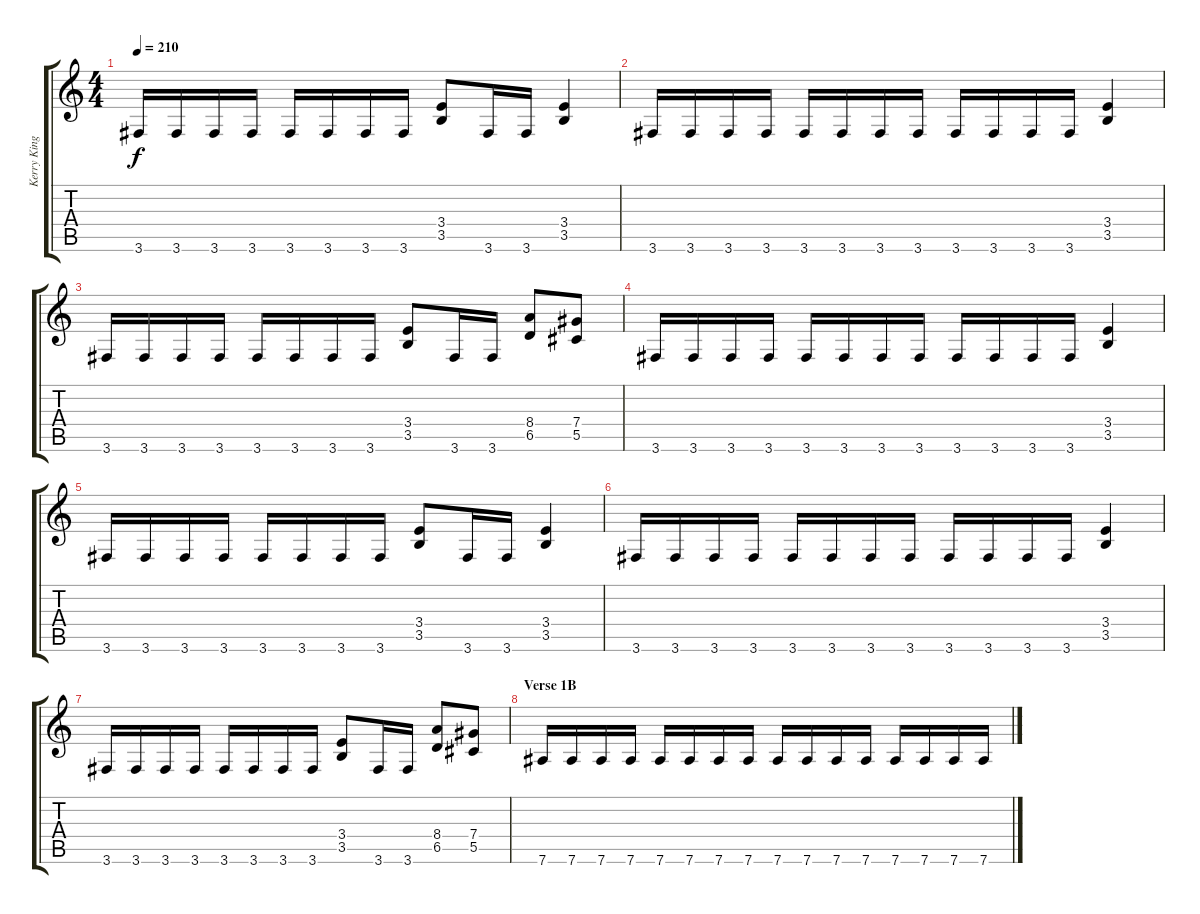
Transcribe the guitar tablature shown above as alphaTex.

\track ("Kerry King" "Kerry King") {instrument distortionguitar}
\staff {score tabs}
\tuning (Eb4 Bb3 Gb3 Db3 Ab2 Eb2) {hide}
\ts (4 4)
\tempo 210
\clef g2
\ks c
3.6.16{dy f} 3.6.16 3.6.16 3.6.16 3.6.16 3.6.16 3.6.16 3.6.16 (3.4 3.5).8 3.6.16 3.6.16 (3.4 3.5).4 |
3.6.16 3.6.16 3.6.16 3.6.16 3.6.16 3.6.16 3.6.16 3.6.16 3.6.16 3.6.16 3.6.16 3.6.16 (3.4 3.5).4 |
3.6.16 3.6.16 3.6.16 3.6.16 3.6.16 3.6.16 3.6.16 3.6.16 (3.4 3.5).8 3.6.16 3.6.16 (8.4 6.5).8 (7.4 5.5).8 |
3.6.16 3.6.16 3.6.16 3.6.16 3.6.16 3.6.16 3.6.16 3.6.16 3.6.16 3.6.16 3.6.16 3.6.16 (3.4 3.5).4 |
3.6.16 3.6.16 3.6.16 3.6.16 3.6.16 3.6.16 3.6.16 3.6.16 (3.4 3.5).8 3.6.16 3.6.16 (3.4 3.5).4 |
3.6.16 3.6.16 3.6.16 3.6.16 3.6.16 3.6.16 3.6.16 3.6.16 3.6.16 3.6.16 3.6.16 3.6.16 (3.4 3.5).4 |
3.6.16 3.6.16 3.6.16 3.6.16 3.6.16 3.6.16 3.6.16 3.6.16 (3.4 3.5).8 3.6.16 3.6.16 (8.4 6.5).8 (7.4 5.5).8 |
\section ("" "Verse 1B")
7.6.16 7.6.16 7.6.16 7.6.16 7.6.16 7.6.16 7.6.16 7.6.16 7.6.16 7.6.16 7.6.16 7.6.16 7.6.16 7.6.16 7.6.16 7.6.16
